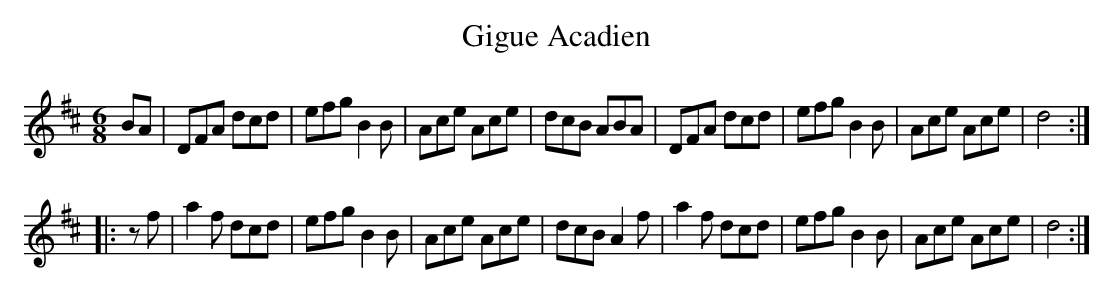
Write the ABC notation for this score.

X:1
T: Gigue Acadien
M: 6/8
L: 1/8
K: D
BA \
| DFA dcd | efg B2B | Ace Ace | dcB ABA \
| DFA dcd | efg B2B | Ace Ace | d4 :|
|: zf \
| a2f dcd | efg B2B | Ace Ace | dcB A2f \
| a2f dcd | efg B2B | Ace Ace | d4 :|
